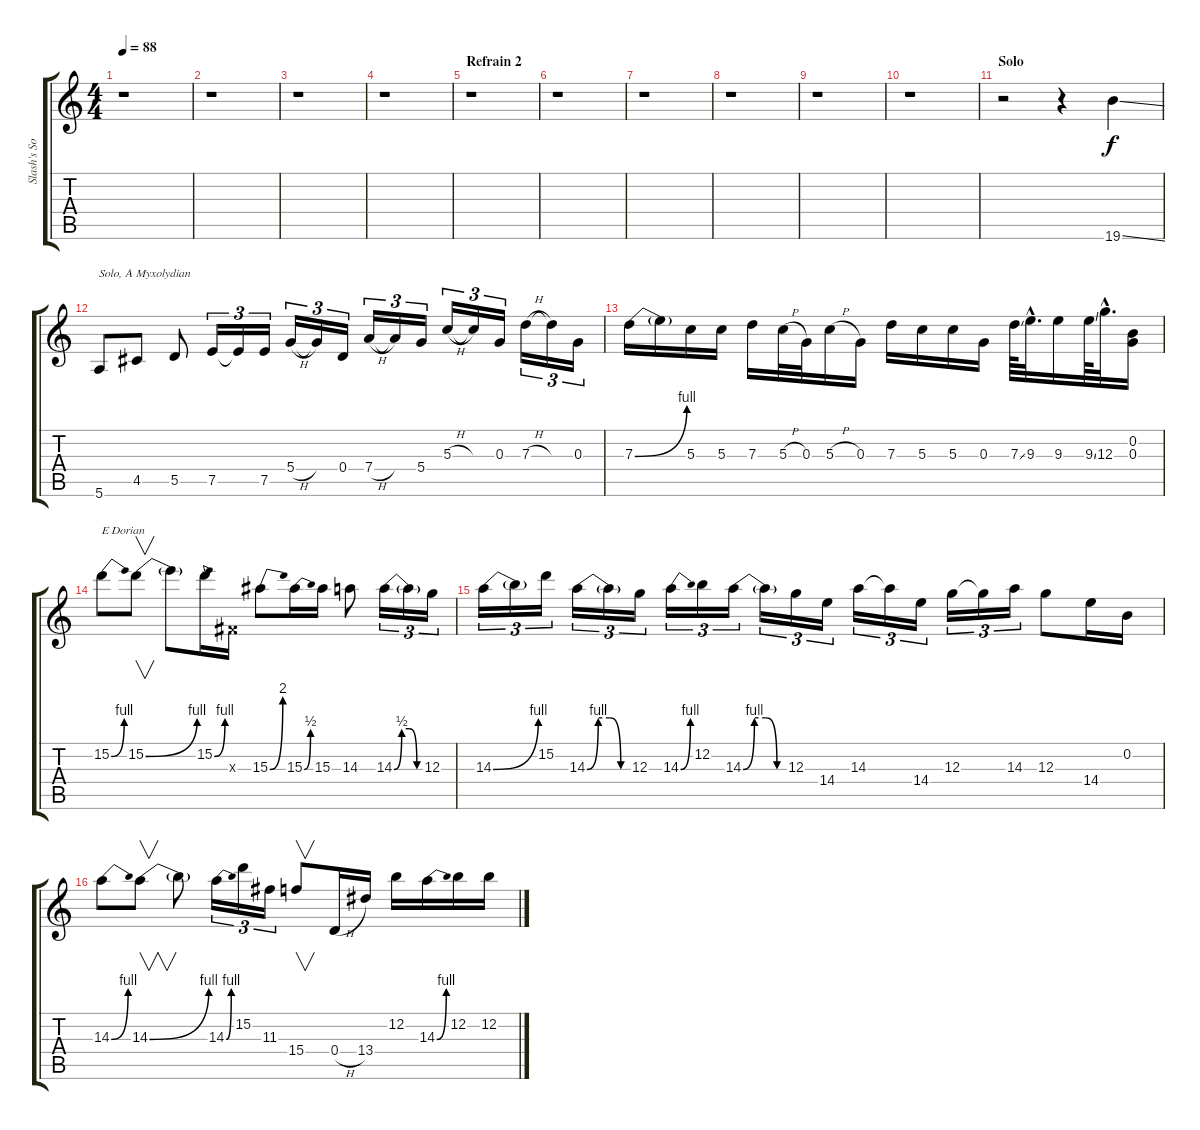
\track ("Slash's Solo" "Slash's So") {instrument distortionguitar}
\staff {score tabs}
\tuning (E4 B3 G3 D3 A2 E2) {hide}
\ts (4 4)
\tempo 88
\clef g2
\ks c
r.1{dy f} |
r.1 |
r.1 |
r.1 |
\section ("" "Refrain 2 ")
r.1 |
r.1 |
r.1 |
r.1 |
r.1 |
r.1 |
\section ("" "Solo")
r.2 r.4 19.6{ss}.4 |
5.6.8{txt "Solo, A Myxolydian"} 4.5.8 5.5.8 7.5.16{tu (3 2)} 7.5{t}.16{tu (3 2)} 7.5.16{tu (3 2)} 5.4{h}.16{tu (3 2)} 5.4{t}.16{tu (3 2)} 0.4.16{tu (3 2)} 7.4{h}.16{tu (3 2)} 7.4{t}.16{tu (3 2)} 5.4.16{tu (3 2)} 5.3{h}.16{tu (3 2)} 5.3{t}.16{tu (3 2)} 0.3.16{tu (3 2)} 7.3{h}.16{tu (3 2)} 7.3{t}.16{tu (3 2)} 0.3.16{tu (3 2)} |
7.3{be (bend 0 0 60 4)}.16 7.3{t}.16 5.3.16 5.3.16 7.3.16 5.3{h}.32 0.3.32 5.3{h}.16 0.3.16 7.3.16 5.3.16 5.3.16 0.3.16 7.3{ss}.64 9.3{hac}.32{d} 9.3.16 9.3{ss}.64 12.3{hac}.32{d} (0.2 0.3).16 |
15.2{be (bend 0 0 60 4)}.8{txt "E Dorian"} 15.2{be (bend 0 0 60 4)}.8{v} 15.2{t}.8 15.2{be (bend 0 0 60 4)}.16 -1.3{x}.16 15.3{be (bend 0 0 60 8)}.8 15.3{be (bend 0 0 60 2)}.16 15.3.16 14.3.8 14.3{be (custom 0 0 15 2 30 2 45 0 60 0)}.16{tu (3 2)} 14.3{t}.16{tu (3 2)} 12.3.16{tu (3 2)} |
14.3{be (bend 0 0 60 4)}.16{tu (3 2)} 14.3{t}.16{tu (3 2)} 15.2.16{tu (3 2)} 14.3{be (custom 0 0 15 4 30 4 45 0 60 0)}.16{tu (3 2)} 14.3{t}.16{tu (3 2)} 12.3.16{tu (3 2)} 14.3{be (bend 0 0 60 4)}.16{tu (3 2)} 12.2.16{tu (3 2)} 14.3{be (custom 0 0 15 4 30 4 45 0 60 0)}.16{tu (3 2)} 14.3{t}.16{tu (3 2)} 12.3.16{tu (3 2)} 14.4.16{tu (3 2)} 14.3.16{tu (3 2)} 14.3{t}.16{tu (3 2)} 14.4.16{tu (3 2)} 12.3.16{tu (3 2)} 12.3{t}.16{tu (3 2)} 14.3.16{tu (3 2)} 12.3.8 14.4.16 0.2.16 |
14.3{be (bend 0 0 60 4)}.8 14.3{be (bend 0 0 60 4)}.8{v} 14.3{t}.8 14.3{be (bend 0 0 60 4)}.16{tu (3 2)} 15.2.16{tu (3 2)} 11.3.16{tu (3 2)} 15.4.8{v} 0.4{h}.16 13.4.16 12.2.16 14.3{be (bend 0 0 60 4)}.16 12.2.16 12.2.16
